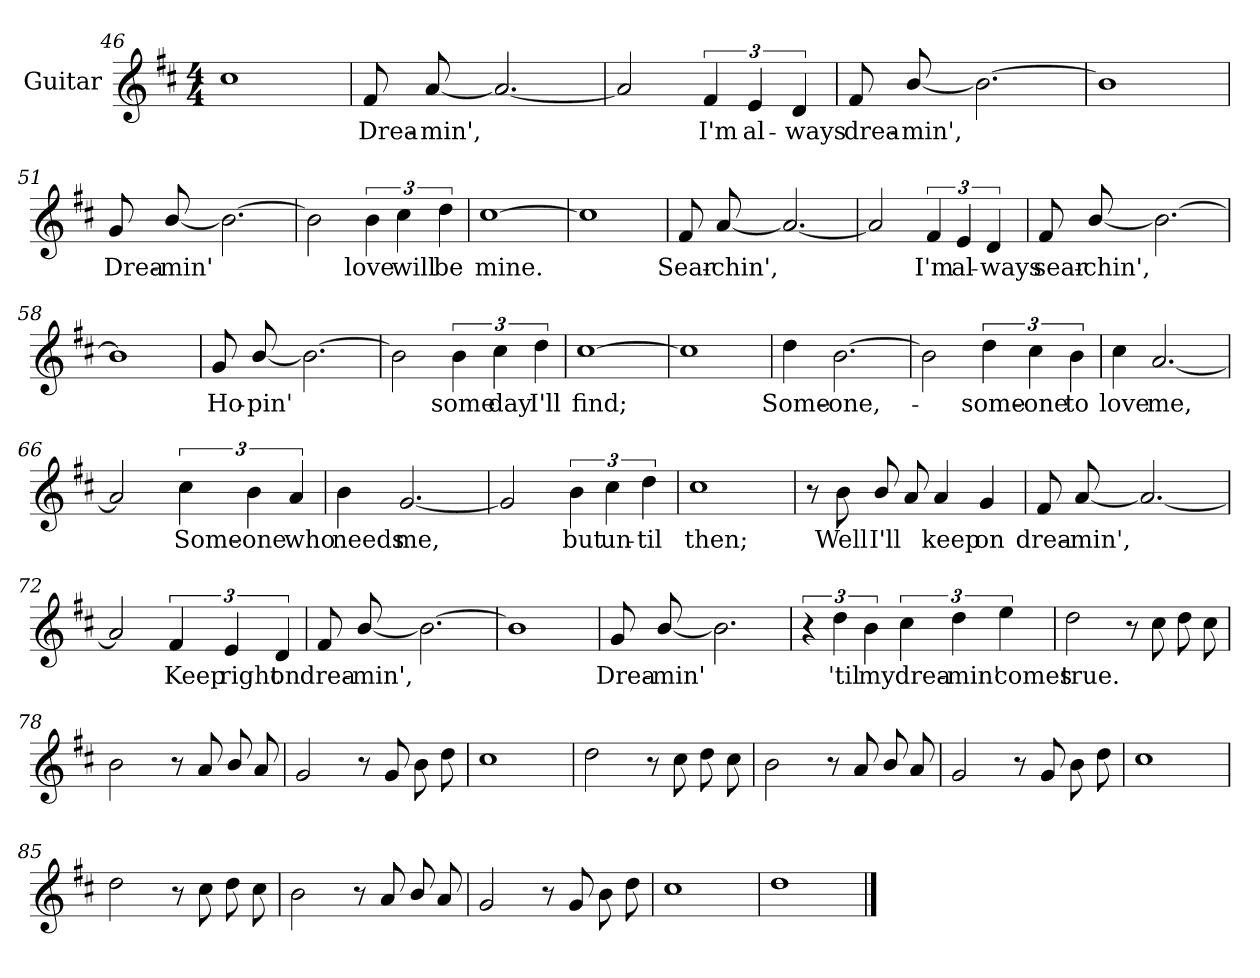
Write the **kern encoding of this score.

**kern	**text
*part1	*part1
*staff1	*staff1
*I"Guitar	*
*I'Guit.	*
*clefG2	*
*k[f#c#]	*
*M4/4	*
=46	=46
1cc#	.
=47	=47
8f#/L	Drea-
[<8a/	min',
2.a/_<	.
!!LO:PB:g=z
=48	=48
2a/]	.
6f#/	I'm
6e/	al-
6d/	ways
=49	=49
8f#/L	drea-
[>8b/	min',
2.b\_>	.
=50	=50
1b]	.
=51	=51
8g/L	Drea-
[>8b/	min'
2.b\_>	.
=52	=52
2b\]	.
6b\	love
6cc#\	will
6dd\	be
=53	=53
[>1cc#	mine.
!!LO:LB:g=z
=54	=54
1cc#]	.
=55	=55
8f#/L	Sear-
[<8a/	chin',
2.a/_<	.
=56	=56
2a/]	.
6f#/	I'm
6e/	al-
6d/	ways
=57	=57
8f#/L	sear-
[>8b/	chin',
2.b\_>	.
=58	=58
1b]	.
=59	=59
8g/L	Ho-
[>8b/	pin'
2.b\_>	.
!!LO:LB:g=z
=60	=60
2b\]	.
6b\	some
6cc#\	day
6dd\	I'll
=61	=61
[>1cc#	find;
=62	=62
1cc#]	.
=63	=63
4dd\	Some-
[>2.b\	one,-
=64	=64
2b\]	.
6dd\	some-
6cc#\	one
6b\	to
=65	=65
4cc#\	love
[<2.a/	me,
!!LO:LB:g=z
=66	=66
2a/]	.
6cc#\	Some-
6b\	one
6a/	who
=67	=67
4b\	needs
[<2.g/	me,
=68	=68
2g/]	.
6b\	but
6cc#\	un-
6dd\	til
=69	=69
1cc#	then;
=70	=70
8r	.
8b\	Well
8b/L	I'll
8a/	.
4a/	keep
4g/	on
!!LO:LB:g=z
=71	=71
8f#/L	drea-
[<8a/	min',
2.a/_<	.
=72	=72
2a/]	.
6f#/	Keep
6e/	right
6d/	on
=73	=73
8f#/L	drea-
[>8b/	min',
2.b\_>	.
=74	=74
1b]	.
=75	=75
8g/L	Drea-
[>8b/	min'
2.b\]	.
!!LO:LB:g=z
=76	=76
6r	.
6dd\	'til
6b\	my
6cc#\	drea-
6dd\	min'
6ee\	comes
=77	=77
2dd\	true.
8r	.
8cc#\	.
8dd\L	.
8cc#\	.
=78	=78
2b\	.
8r	.
8a/	.
8b/L	.
8a/	.
=79	=79
2g/	.
8r	.
8g/	.
8b\L	.
8dd\	.
=80	=80
1cc#	.
!!LO:LB:g=z
=81	=81
2dd\	.
8r	.
8cc#\	.
8dd\L	.
8cc#\	.
=82	=82
2b\	.
8r	.
8a/	.
8b/L	.
8a/	.
=83	=83
2g/	.
8r	.
8g/	.
8b\L	.
8dd\	.
=84	=84
1cc#	.
=85	=85
2dd\	.
8r	.
8cc#\	.
8dd\L	.
8cc#\	.
!!LO:LB:g=z
=86	=86
2b\	.
8r	.
8a/	.
8b/L	.
8a/	.
=87	=87
2g/	.
8r	.
8g/	.
8b\L	.
8dd\	.
=88	=88
1cc#	.
=89	=89
1dd	.
==	==
*-	*-
